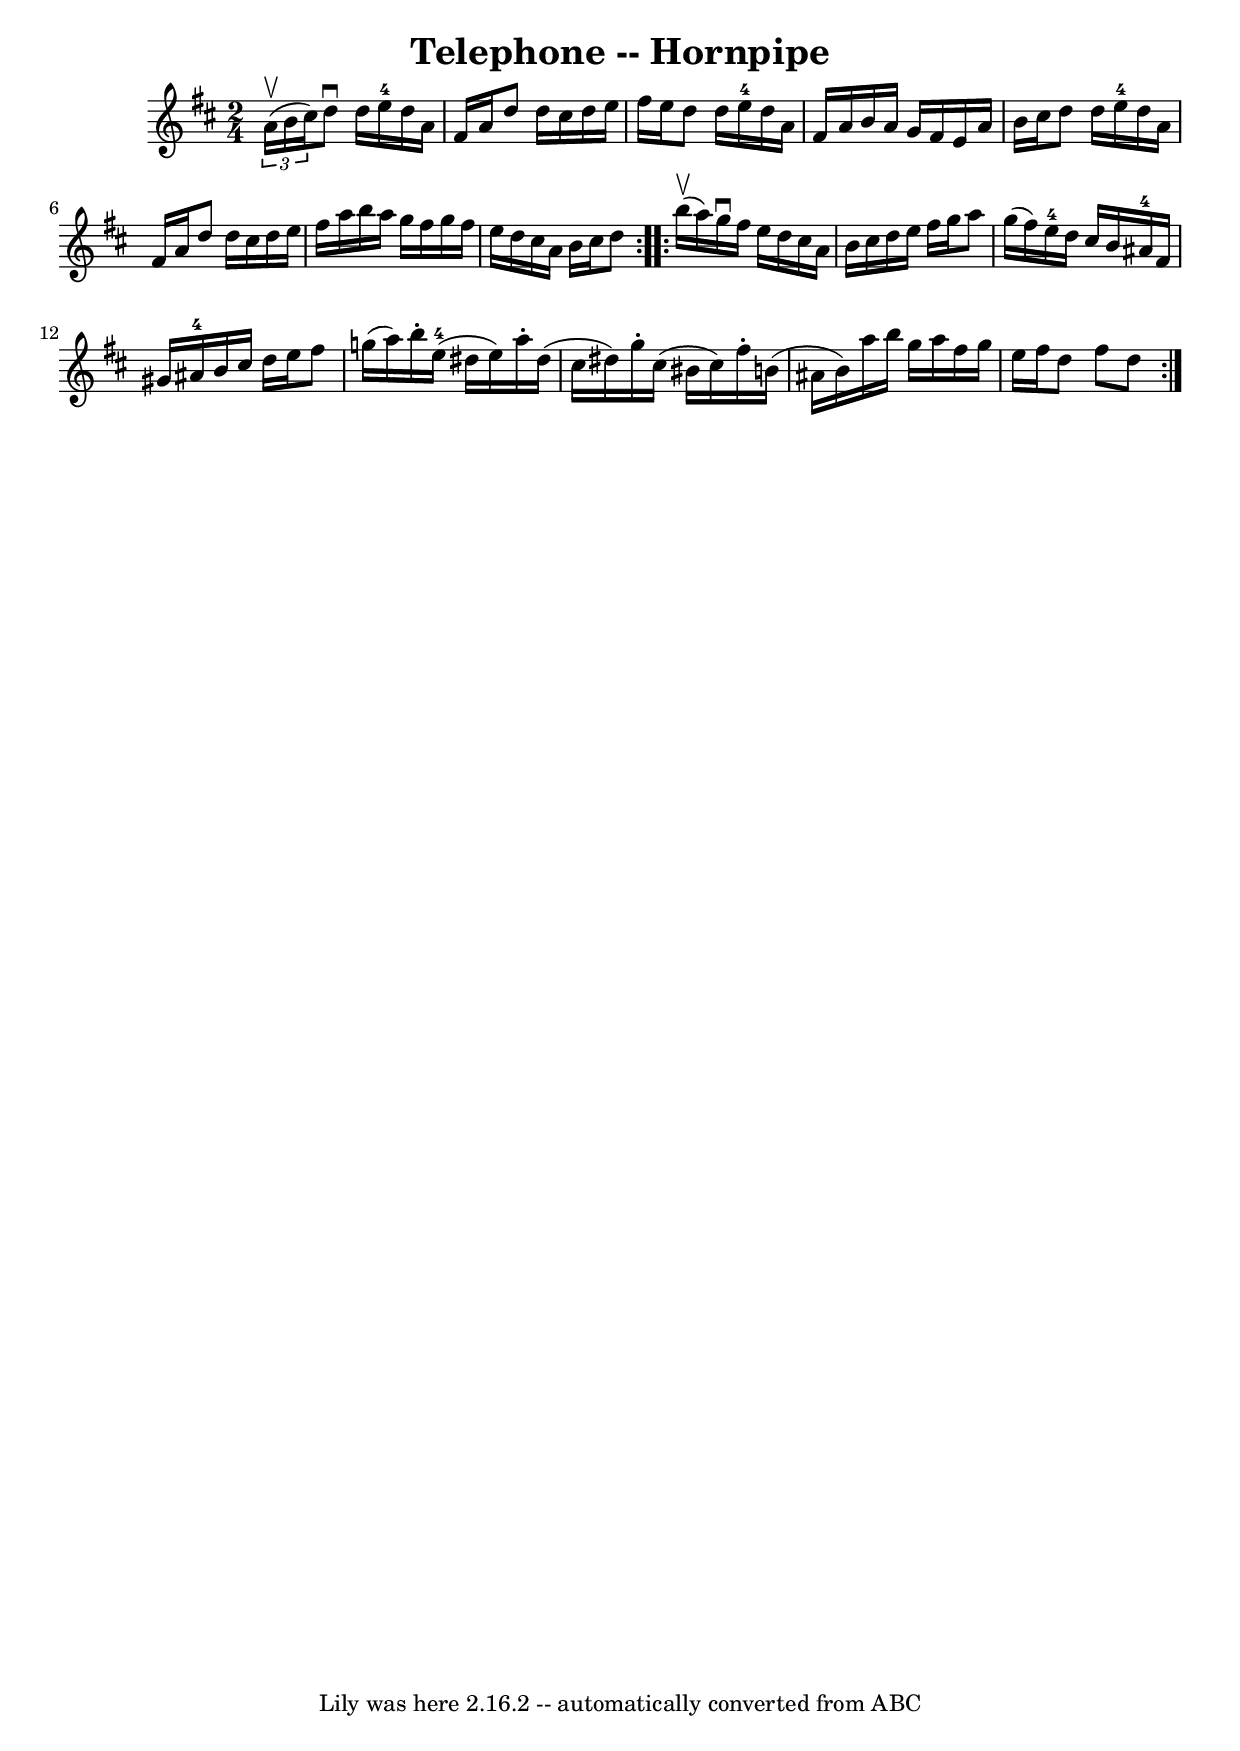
\version "2.16.2"
\include "Mammoth.ily"
\header {
  %% book = "Cole's 1000 Fiddle Tunes"
  crossRefNumber = "1"
  footnotes = ""
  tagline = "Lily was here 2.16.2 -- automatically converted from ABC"
  title = "Telephone -- Hornpipe"

}
voicedefault =  {



  \repeat volta 2 {

    \time 2/4 
    \key d \major
    \times 2/3 { a'16 (^\upbow b'16 cis''16) 
	       }  |
    d''8^\downbow d''16 e''16-4 d''16 a'16 fis'16    
    a'16  |
    d''8 d''16 cis''16 d''16 e''16 fis''16 e''16  |
    d''8 d''16 e''16-4 d''16 a'16 fis'16 a'16   |
    b'16 a'16 g'16 fis'16 e'16 a'16 b'16 cis''16   |
    d''8 d''16 e''16-4 d''16 a'16 fis'16 a'16   |
    d''8 d''16 cis''16 d''16 e''16 fis''16 a''16   |
    b''16 a''16 g''16 fis''16 g''16 fis''16 e''16    
    d''16  |
    cis''16 a'16 b'16 cis''16 d''8  
  }     

  \repeat volta 2 {
    b''16 (^\upbow a''16) |
    g''16^\downbow   
    fis''16 e''16 d''16 cis''16 a'16 b'16 cis''16  |
    
    d''16 e''16 fis''16 g''16 a''8 g''16 (fis''16) |
    
    e''16-4 d''16 cis''16 b'16 ais'16-4 fis'16 gis'16    
    ais'16-4 |
    b'16 cis''16 d''16 e''16 fis''8 g''!16 (
    a''16) |
    b''16-. e''16-4(dis''16 e''16) a''16-. dis''16 (cis''16 dis''16) |
    g''16-. cis''16 (
    bis'16 cis''16) fis''16-. b'!16 (ais'16 b'16) |
    
    a''16 b''16 g''16 a''16 fis''16 g''16 e''16 fis''16   |
    d''8 fis''8 d''8  
  }   

}

\score{
  <<

    \context Staff="default"
    {
      \voicedefault 
      
    }

  >>
  \layout {
    
  }
  \midi {
  }

}
